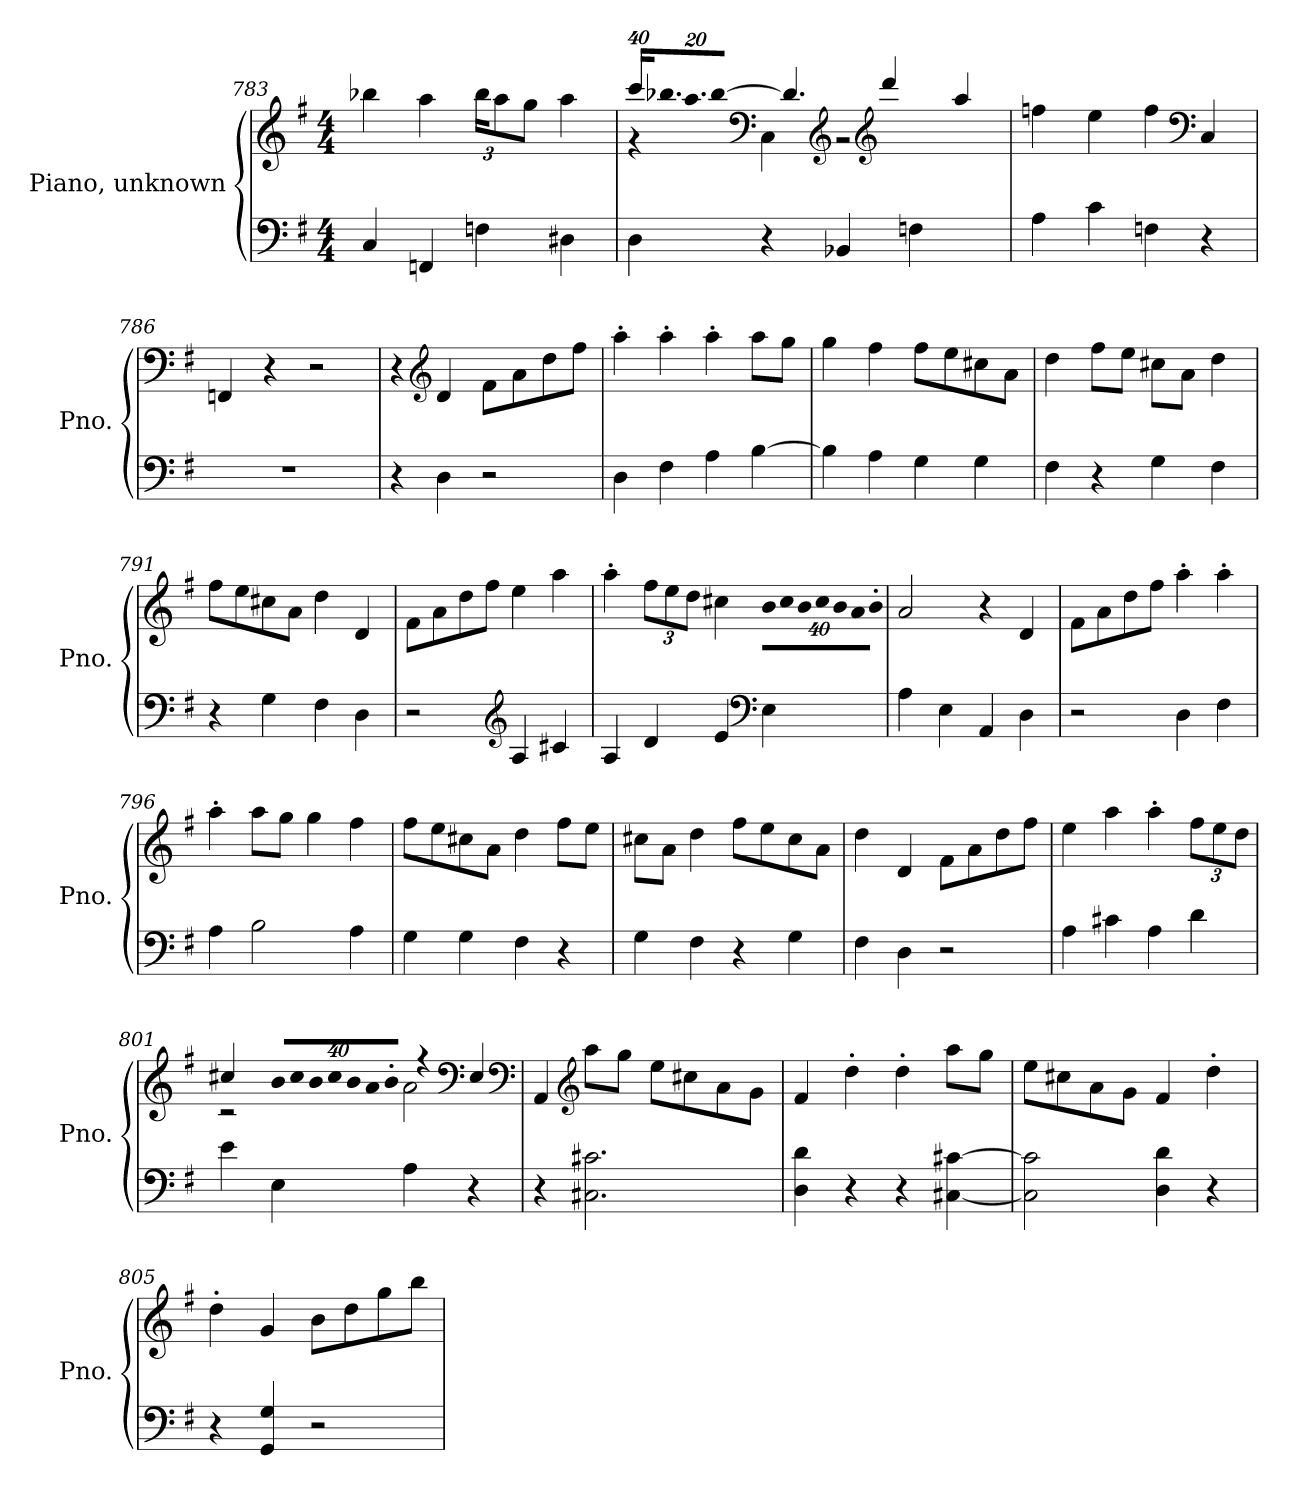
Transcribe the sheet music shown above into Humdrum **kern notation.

**kern	**kern
*part1	*part1
*staff2	*staff1
*I"Piano, unknown	*
*I'Pno.	*
*clefF4	*clefG2
*k[f#]	*k[f#]
*M4/4	*M4/4
=783	=783
4C/	4bb-X\
4FFn/	4aa\
*	*Xbrackettup
4Fn\	24bb-\KL
.	12aa\
.	8gg\J
4D#X\	4aa\
!!LO:LB:g=z
=784	=784
!	!LO:N:vis=32
*	*^
4D\	640%23ccc/LLL	4r
!	!LO:N:vis=64.	!
.	640%17bb-X/L	.
!	!LO:N:vis=64.	!
.	640%17aa/J	.
!	!LO:N:vis=32	!
.	[640%23bb-/JJJ	.
.	4.bb-/]	.
*	*clefF4	*
4r	.	4C\
*	*clefG2	*
4BB-X/	4ddd/	2r
4Fn\	4aa/	.
*	*v	*v
=785	=785
4A\	4ffn\
4c\	4ee\
4Fn\	4ff\
*	*clefF4
4r	4C/
=786	=786
1r	4FFn/
.	4r
.	2r
=787	=787
4r	4r
*	*clefG2
4D\	4d/
2r	8f#\L
.	8a\
.	8dd\
.	8ff#\J
=788	=788
4D\	4aa'\
4F#\	4aa'\
4A\	4aa'\
[4B\	8aa\L
.	8gg\J
!!LO:LB:g=z
=789	=789
4B\]	4gg\
4A\	4ff#\
4G\	8ff#\L
.	8ee\
4G\	8cc#X\
.	8a\J
=790	=790
4F#\	4dd\
4r	8ff#\L
.	8ee\J
4G\	8cc#X\L
.	8a\J
4F#\	4dd\
=791	=791
4r	8ff#\L
.	8ee\
4G\	8cc#X\
.	8a\J
4F#\	4dd\
4D\	4d/
=792	=792
2r	8f#\L
.	8a\
.	8dd\
.	8ff#\J
*clefG2	*
4A/	4ee\
4c#X/	4aa\
!!LO:LB:g=z
=793	=793
4A/	4aa'\
4d/	12ff#\L
.	12ee\
.	12dd\J
4e/	4cc#X\
*clefF4	*
!	!LO:N:vis=32
4E\	640%23b\LLL
!	!LO:N:vis=32
.	640%23cc#\
!	!LO:N:vis=32
.	640%23b\
!	!LO:N:vis=32
.	640%23cc#\
!	!LO:N:vis=32
.	640%23b\
!	!LO:N:vis=32
.	640%23a\
!	!LO:N:vis=32
.	640%23b'\JJJ
640ryy	.
=794	=794
4A\	2a/
4E\	.
4AA/	4r
4D\	4d/
=795	=795
2r	8f#\L
.	8a\
.	8dd\
.	8ff#\J
4D\	4aa'\
4F#\	4aa'\
=796	=796
4A\	4aa'\
2B\	8aa\L
.	8gg\J
.	4gg\
4A\	4ff#\
=797	=797
4G\	8ff#\L
.	8ee\
4G\	8cc#X\
.	8a\J
4F#\	4dd\
4r	8ff#\L
.	8ee\J
!!LO:PB:g=z
=798	=798
4G\	8cc#X\L
.	8a\J
4F#\	4dd\
4r	8ff#\L
.	8ee\
4G\	8cc#\
.	8a\J
=799	=799
4F#\	4dd\
4D\	4d/
2r	8f#\L
.	8a\
.	8dd\
.	8ff#\J
=800	=800
4A\	4ee\
4c#X\	4aa\
4A\	4aa'\
4d\	12ff#\L
.	12ee\
.	12dd\J
=801	=801
*	*^
4e\	4cc#X/	2r
!	!LO:N:vis=32	!
4E\	640%23b/LLL	.
!	!LO:N:vis=32	!
.	640%23cc#/	.
!	!LO:N:vis=32	!
.	640%23b/	.
!	!LO:N:vis=32	!
.	640%23cc#/	.
!	!LO:N:vis=32	!
.	640%23b/	.
!	!LO:N:vis=32	!
.	640%23a/	.
!	!LO:N:vis=32	!
.	640%23b'/JJJ	.
4A\	.	2a\
.	4r	.
*	*clefF4	*
4r	.	.
.	4E/	.
640ryy	.	640ryy
*	*v	*v
!!LO:LB:g=z
=802	=802
4r	4AA/
*	*clefG2
2.C#X\ 2.c#X\	8aa\L
.	8gg\J
.	8ee\L
.	8cc#X\
.	8a\
.	8g\J
=803	=803
4D\ 4d\	4f#/
4r	4dd'\
4r	4dd'\
[4C#X\ [4c#X\	8aa\L
.	8gg\J
=804	=804
2C#\] 2c#\]	8ee\L
.	8cc#X\
.	8a\
.	8g\J
4D\ 4d\	4f#/
4r	4dd'\
=805	=805
4r	4dd'\
4GG/ 4G/	4g/
2r	8b\L
.	8dd\
.	8gg\
.	8bb\J
=	=
*-	*-
